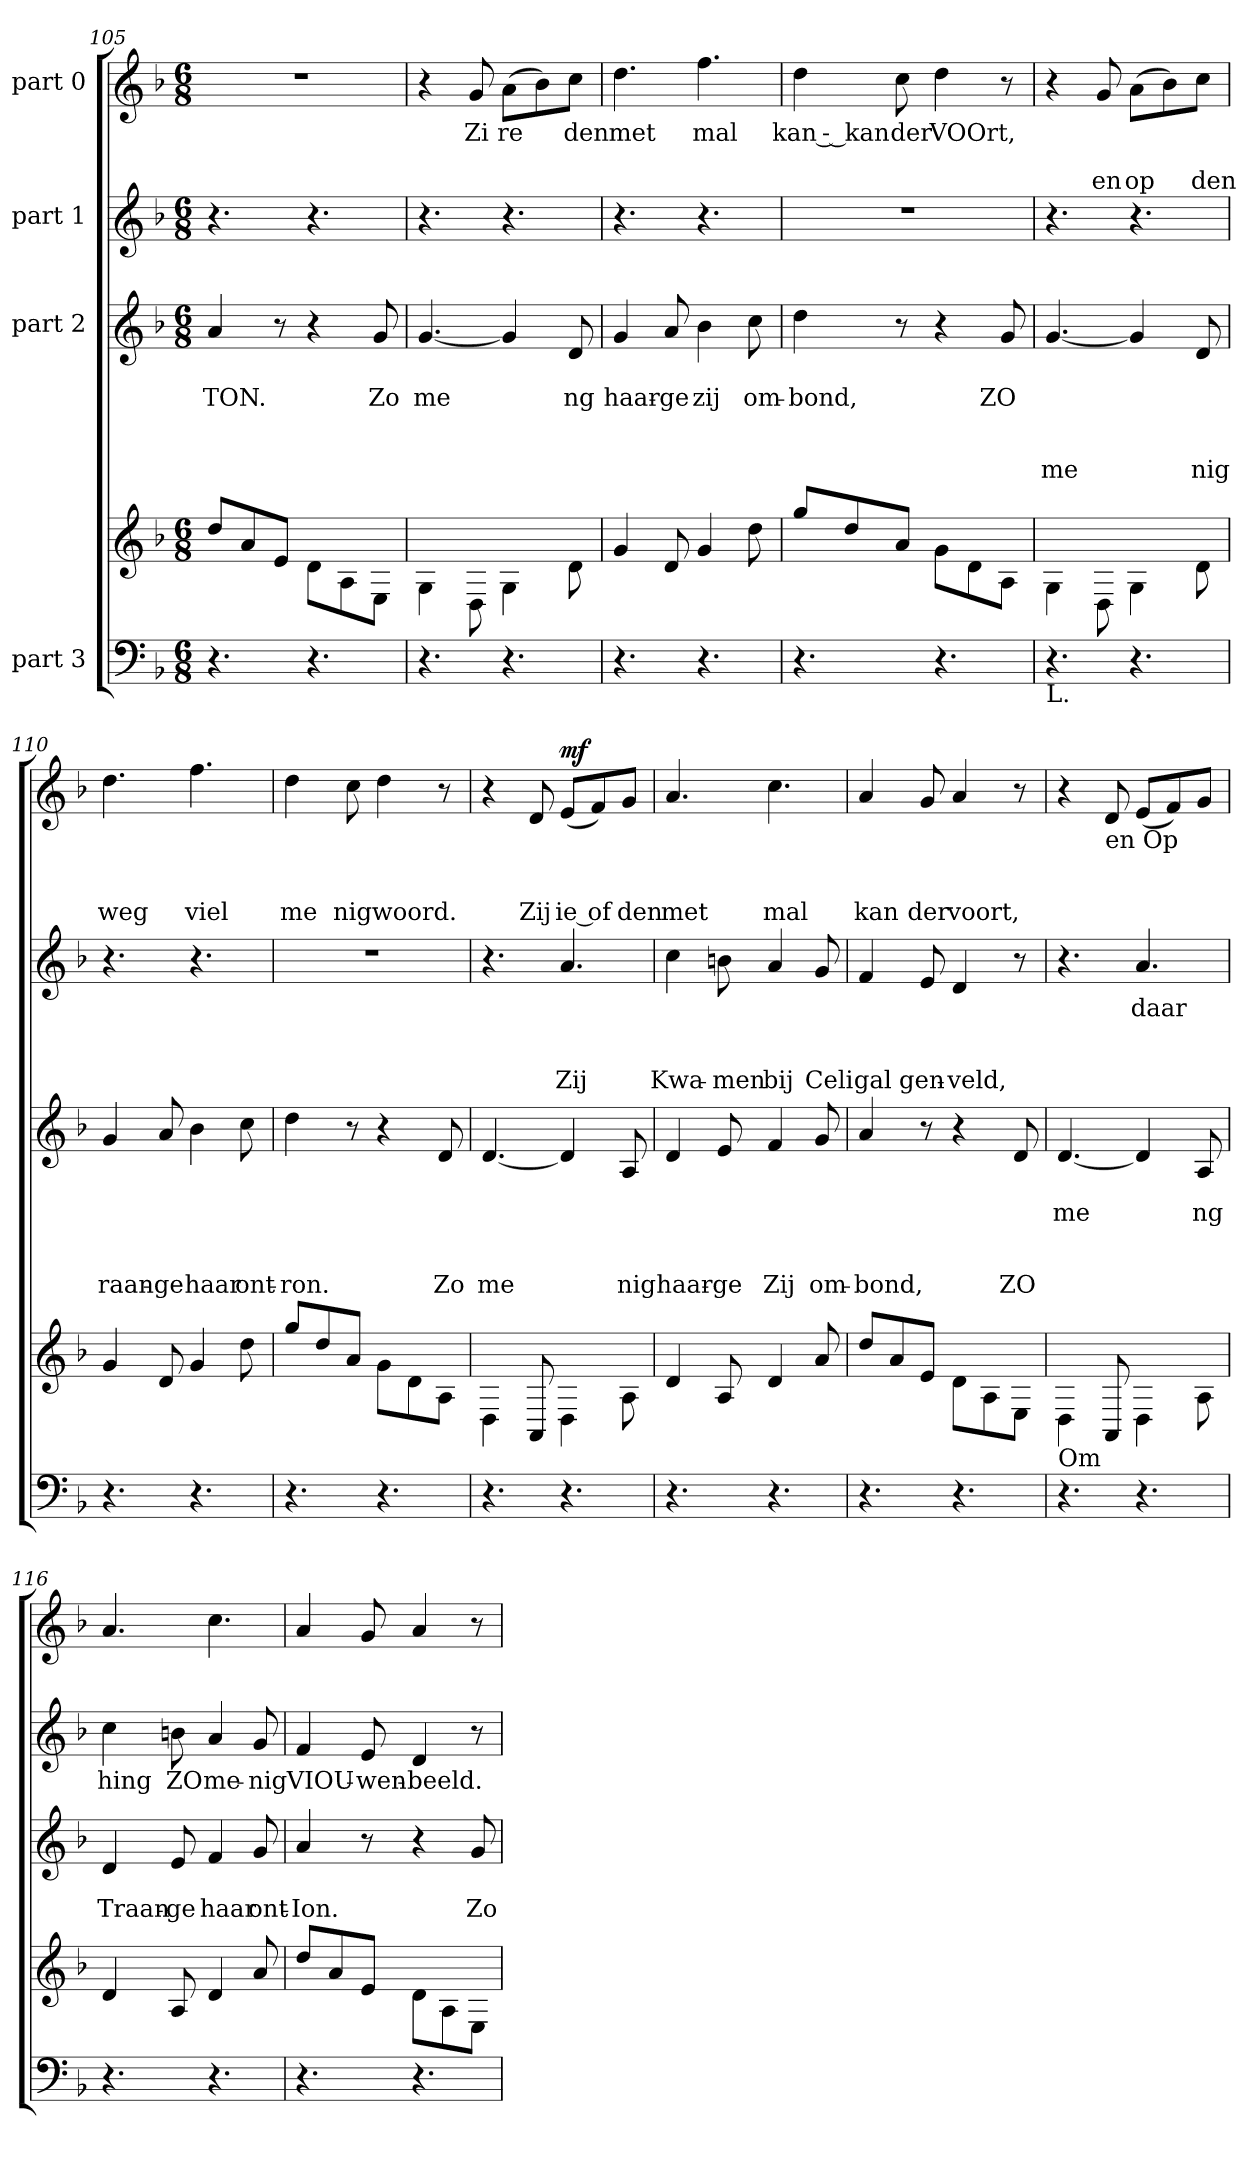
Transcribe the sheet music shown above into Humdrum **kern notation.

**kern	**kern	**kern	**text	**text	**text	**text	**text	**kern	**text	**text	**text	**text	**kern	**text	**text	**text	**dynam
*part4	*part4	*part3	*part3	*part3	*part3	*part3	*part3	*part2	*part2	*part2	*part2	*part2	*part1	*part1	*part1	*part1	*part1
*staff5	*staff4	*staff3	*staff3	*staff3	*staff3	*staff3	*staff3	*staff2	*staff2	*staff2	*staff2	*staff2	*staff1	*staff1	*staff1	*staff1	*staff1
*I"part 3	*	*I"part 2	*	*	*	*	*	*I"part 1	*	*	*	*	*I"part 0	*	*	*	*
*clefF4	*clefG2	*clefG2	*	*	*	*	*	*clefG2	*	*	*	*	*clefG2	*	*	*	*
*k[b-]	*k[b-]	*k[b-]	*	*	*	*	*	*k[b-]	*	*	*	*	*k[b-]	*	*	*	*
*M6/8	*M6/8	*M6/8	*	*	*	*	*	*M6/8	*	*	*	*	*M6/8	*	*	*	*
=105	=105	=105	=105	=105	=105	=105	=105	=105	=105	=105	=105	=105	=105	=105	=105	=105	=105
!	!	!	!	!LO:LY:b	!	!	!	!	!	!	!	!	!LO:N:vis=2	!	!	!	!
4.r	8dd/L	4a/	.	TON.	.	.	.	4.r	.	.	.	.	2.r	.	.	.	.
.	8a/	.	.	.	.	.	.	.	.	.	.	.	.	.	.	.	.
.	8e/J	8r	.	.	.	.	.	.	.	.	.	.	.	.	.	.	.
4.r	8d\L	4r	.	.	.	.	.	4.r	.	.	.	.	.	.	.	.	.
.	8A\	.	.	.	.	.	.	.	.	.	.	.	.	.	.	.	.
!	!	!	!	!LO:LY:b	!	!	!	!	!	!	!	!	!	!	!	!	!
.	8E\J	8g/	.	Zo	.	.	.	.	.	.	.	.	.	.	.	.	.
=106	=106	=106	=106	=106	=106	=106	=106	=106	=106	=106	=106	=106	=106	=106	=106	=106	=106
!	!	!	!	!LO:LY:b	!	!	!	!	!	!	!	!	!	!	!	!	!
4.r	4G\	[4.g/	.	me	.	.	.	4.r	.	.	.	.	4r	.	.	.	.
!	!	!	!	!	!	!	!	!	!	!	!	!	!	!LO:LY:b	!	!	!
.	8D\	.	.	.	.	.	.	.	.	.	.	.	8g/	Zi	.	.	.
!	!	!	!	!	!	!	!	!	!	!	!	!	!	!LO:LY:b	!	!	!
4.r	4G\	4g/]	.	.	.	.	.	4.r	.	.	.	.	(8a\L	re	.	.	.
.	.	.	.	.	.	.	.	.	.	.	.	.	8b-\)	.	.	.	.
!	!	!	!	!LO:LY:b	!	!	!	!	!	!	!	!	!	!LO:LY:b	!	!	!
.	8d\	8d/	.	ng	.	.	.	.	.	.	.	.	8cc\J	den	.	.	.
=107	=107	=107	=107	=107	=107	=107	=107	=107	=107	=107	=107	=107	=107	=107	=107	=107	=107
!	!	!	!	!LO:LY:b	!	!	!	!	!	!	!	!	!	!LO:LY:b	!	!	!
4.r	4g/	4g/	.	haar-	.	.	.	4.r	.	.	.	.	4.dd\	met	.	.	.
!	!	!	!	!LO:LY:b	!	!	!	!	!	!	!	!	!	!	!	!	!
.	8d/	8a/	.	ge	.	.	.	.	.	.	.	.	.	.	.	.	.
!	!	!	!	!LO:LY:b	!	!	!	!	!	!	!	!	!	!LO:LY:b	!	!	!
4.r	4g/	4b-\	.	zij	.	.	.	4.r	.	.	.	.	4.ff\	mal	.	.	.
!	!	!	!	!LO:LY:b	!	!	!	!	!	!	!	!	!	!	!	!	!
.	8dd\	8cc\	.	om-	.	.	.	.	.	.	.	.	.	.	.	.	.
=108	=108	=108	=108	=108	=108	=108	=108	=108	=108	=108	=108	=108	=108	=108	=108	=108	=108
!	!	!	!	!LO:LY:b	!	!	!	!LO:N:vis=2	!	!	!	!	!	!LO:LY:b	!	!	!
4.r	8gg/L	4dd\	.	bond,	.	.	.	2.r	.	.	.	.	4dd\	kan - kan	.	.	.
.	8dd/	.	.	.	.	.	.	.	.	.	.	.	.	.	.	.	.
!	!	!	!	!	!	!	!	!	!	!	!	!	!	!LO:LY:b	!	!	!
.	8a/J	8r	.	.	.	.	.	.	.	.	.	.	8cc\	der	.	.	.
!	!	!	!	!	!	!	!	!	!	!	!	!	!	!LO:LY:b	!	!	!
4.r	8g\L	4r	.	.	.	.	.	.	.	.	.	.	4dd\	VOOrt,	.	.	.
.	8d\	.	.	.	.	.	.	.	.	.	.	.	.	.	.	.	.
!	!	!	!	!LO:LY:b	!	!	!	!	!	!	!	!	!	!	!	!	!
.	8A\J	8g/	.	ZO	.	.	.	.	.	.	.	.	8r	.	.	.	.
=109	=109	=109	=109	=109	=109	=109	=109	=109	=109	=109	=109	=109	=109	=109	=109	=109	=109
!LO:TX:b:t=L.	!	!	!	!	!	!	!	!	!	!	!	!	!	!	!	!	!
!	!	!	!	!	!	!	!LO:LY:b	!	!	!	!	!	!	!	!	!	!
4.r	4G\	[4.g/	.	.	.	.	me	4.r	.	.	.	.	4r	.	.	.	.
!	!	!	!	!	!	!	!	!	!	!	!	!	!	!	!	!LO:LY:b	!
.	8D\	.	.	.	.	.	.	.	.	.	.	.	8g/	.	.	en	.
!	!	!	!	!	!	!	!	!	!	!	!	!	!	!	!	!LO:LY:b	!
4.r	4G\	4g/]	.	.	.	.	.	4.r	.	.	.	.	(8a\L	.	.	op	.
.	.	.	.	.	.	.	.	.	.	.	.	.	8b-\)	.	.	.	.
!	!	!	!	!	!	!	!LO:LY:b	!	!	!	!	!	!	!	!	!LO:LY:b	!
.	8d\	8d/	.	.	.	.	nig	.	.	.	.	.	8cc\J	.	.	den	.
=110	=110	=110	=110	=110	=110	=110	=110	=110	=110	=110	=110	=110	=110	=110	=110	=110	=110
!	!	!	!	!	!	!	!LO:LY:b	!	!	!	!	!	!	!	!	!LO:LY:b	!
4.r	4g/	4g/	.	.	.	.	raan-	4.r	.	.	.	.	4.dd\	.	.	weg	.
!	!	!	!	!	!	!	!LO:LY:b	!	!	!	!	!	!	!	!	!	!
.	8d/	8a/	.	.	.	.	ge	.	.	.	.	.	.	.	.	.	.
!	!	!	!	!	!	!	!LO:LY:b	!	!	!	!	!	!	!	!	!LO:LY:b	!
4.r	4g/	4b-\	.	.	.	.	haar	4.r	.	.	.	.	4.ff\	.	.	viel	.
!	!	!	!	!	!	!	!LO:LY:b	!	!	!	!	!	!	!	!	!	!
.	8dd\	8cc\	.	.	.	.	ont-	.	.	.	.	.	.	.	.	.	.
=111	=111	=111	=111	=111	=111	=111	=111	=111	=111	=111	=111	=111	=111	=111	=111	=111	=111
!	!	!	!	!	!	!	!LO:LY:b	!LO:N:vis=2	!	!	!	!	!	!	!	!LO:LY:b	!
4.r	8gg/L	4dd\	.	.	.	.	ron.	2.r	.	.	.	.	4dd\	.	.	me	.
.	8dd/	.	.	.	.	.	.	.	.	.	.	.	.	.	.	.	.
!	!	!	!	!	!	!	!	!	!	!	!	!	!	!	!	!LO:LY:b	!
.	8a/J	8r	.	.	.	.	.	.	.	.	.	.	8cc\	.	.	nig	.
!	!	!	!	!	!	!	!	!	!	!	!	!	!	!	!	!LO:LY:b	!
4.r	8g\L	4r	.	.	.	.	.	.	.	.	.	.	4dd\	.	.	woord.	.
.	8d\	.	.	.	.	.	.	.	.	.	.	.	.	.	.	.	.
!	!	!	!	!	!	!	!LO:LY:b	!	!	!	!	!	!	!	!	!	!
.	8A\J	8d/	.	.	.	.	Zo	.	.	.	.	.	8r	.	.	.	.
=112	=112	=112	=112	=112	=112	=112	=112	=112	=112	=112	=112	=112	=112	=112	=112	=112	=112
!	!	!	!	!	!	!	!LO:LY:b	!	!	!	!	!	!	!	!	!	!
4.r	4D\	[4.d/	.	.	.	.	me	4.r	.	.	.	.	4r	.	.	.	.
!	!	!	!	!	!	!	!	!	!	!	!	!	!	!	!	!LO:LY:b	!
.	8AA/	.	.	.	.	.	.	.	.	.	.	.	8d/	.	.	Zij	.
!	!	!	!	!	!	!	!	!	!	!	!	!LO:LY:b	!	!	!	!LO:LY:b	!LO:DY:b
4.r	4D\	4d/]	.	.	.	.	.	4.a/	.	.	.	Zij	(8e/L	.	.	ie of	mf
.	.	.	.	.	.	.	.	.	.	.	.	.	8f/)	.	.	.	.
!	!	!	!	!	!	!	!LO:LY:b	!	!	!	!	!	!	!	!	!LO:LY:b	!
.	8A\	8A/	.	.	.	.	nig	.	.	.	.	.	8g/J	.	.	den	.
=113	=113	=113	=113	=113	=113	=113	=113	=113	=113	=113	=113	=113	=113	=113	=113	=113	=113
!	!	!	!	!	!	!	!LO:LY:b	!	!	!	!	!LO:LY:b	!	!	!	!LO:LY:b	!
4.r	4d/	4d/	.	.	.	.	haar -	4cc\	.	.	.	Kwa-	4.a/	.	.	met	.
!	!	!	!	!	!	!	!LO:LY:b	!	!	!	!	!LO:LY:b	!	!	!	!	!
.	8A/	8e/	.	.	.	.	ge	8bn\	.	.	.	men	.	.	.	.	.
!	!	!	!	!	!	!	!LO:LY:b	!	!	!	!	!LO:LY:b	!	!	!	!LO:LY:b	!
4.r	4d/	4f/	.	.	.	.	Zij	4a/	.	.	.	bij	4.cc\	.	.	mal	.
!	!	!	!	!	!	!	!LO:LY:b	!	!	!	!	!LO:LY:b	!	!	!	!	!
.	8a/	8g/	.	.	.	.	om-	8g/	.	.	.	Celi	.	.	.	.	.
=114	=114	=114	=114	=114	=114	=114	=114	=114	=114	=114	=114	=114	=114	=114	=114	=114	=114
!	!	!	!	!	!	!	!LO:LY:b	!	!	!	!	!LO:LY:b	!	!	!	!LO:LY:b	!
4.r	8dd/L	4a/	.	.	.	.	bond,	4f/	.	.	.	gal	4a/	.	.	kan	.
.	8a/	.	.	.	.	.	.	.	.	.	.	.	.	.	.	.	.
!	!	!	!	!	!	!	!	!	!	!	!	!LO:LY:b	!	!	!	!LO:LY:b	!
.	8e/J	8r	.	.	.	.	.	8e/	.	.	.	gen-	8g/	.	.	der	.
!	!	!	!	!	!	!	!	!	!	!	!	!LO:LY:b	!	!	!	!LO:LY:b	!
4.r	8d\L	4r	.	.	.	.	.	4d/	.	.	.	veld,	4a/	.	.	voort,	.
.	8A\	.	.	.	.	.	.	.	.	.	.	.	.	.	.	.	.
!	!	!	!	!	!	!	!LO:LY:b	!	!	!	!	!	!	!	!	!	!
.	8E\J	8d/	.	.	.	.	ZO	8r	.	.	.	.	8r	.	.	.	.
=115	=115	=115	=115	=115	=115	=115	=115	=115	=115	=115	=115	=115	=115	=115	=115	=115	=115
!LO:TX:a:t=Om	!	!	!	!	!	!	!	!	!	!	!	!	!	!	!	!	!
!	!	!	!	!LO:LY:b	!	!	!	!	!	!	!	!	!	!	!	!	!
4.r	4D\	[4.d/	.	me	.	.	.	4.r	.	.	.	.	4r	.	.	.	.
!	!	!	!	!	!	!	!	!	!	!	!	!	!LO:TX:b:t=en Op	!	!	!	!
.	8AA/	.	.	.	.	.	.	.	.	.	.	.	8d/	.	.	.	.
!	!	!	!	!	!	!	!	!	!LO:LY:b	!	!	!	!	!	!	!	!
4.r	4D\	4d/]	.	.	.	.	.	4.a/	daar	.	.	.	(8e/L	.	.	.	.
.	.	.	.	.	.	.	.	.	.	.	.	.	8f/)	.	.	.	.
!	!	!	!	!LO:LY:b	!	!	!	!	!	!	!	!	!	!	!	!	!
.	8A\	8A/	.	ng	.	.	.	.	.	.	.	.	8g/J	.	.	.	.
=116	=116	=116	=116	=116	=116	=116	=116	=116	=116	=116	=116	=116	=116	=116	=116	=116	=116
!	!	!	!	!LO:LY:b	!	!	!	!	!LO:LY:b	!	!	!	!	!	!	!	!
4.r	4d/	4d/	.	Traan-	.	.	.	4cc\	hing	.	.	.	4.a/	.	.	.	.
!	!	!	!	!LO:LY:b	!	!	!	!	!LO:LY:b	!	!	!	!	!	!	!	!
.	8A/	8e/	.	ge	.	.	.	8bn\	ZO	.	.	.	.	.	.	.	.
!	!	!	!	!LO:LY:b	!	!	!	!	!LO:LY:b	!	!	!	!	!	!	!	!
4.r	4d/	4f/	.	haar	.	.	.	4a/	me -	.	.	.	4.cc\	.	.	.	.
!	!	!	!	!LO:LY:b	!	!	!	!	!LO:LY:b	!	!	!	!	!	!	!	!
.	8a/	8g/	.	ont-	.	.	.	8g/	nig	.	.	.	.	.	.	.	.
=117	=117	=117	=117	=117	=117	=117	=117	=117	=117	=117	=117	=117	=117	=117	=117	=117	=117
!	!	!	!	!LO:LY:b	!	!	!	!	!LO:LY:b	!	!	!	!	!	!	!	!
4.r	8dd/L	4a/	.	Ion.	.	.	.	4f/	VIOU -	.	.	.	4a/	.	.	.	.
.	8a/	.	.	.	.	.	.	.	.	.	.	.	.	.	.	.	.
!	!	!	!	!	!	!	!	!	!LO:LY:b	!	!	!	!	!	!	!	!
.	8e/J	8r	.	.	.	.	.	8e/	wen-	.	.	.	8g/	.	.	.	.
!	!	!	!	!	!	!	!	!	!LO:LY:b	!	!	!	!	!	!	!	!
4.r	8d\L	4r	.	.	.	.	.	4d/	beeld.	.	.	.	4a/	.	.	.	.
.	8A\	.	.	.	.	.	.	.	.	.	.	.	.	.	.	.	.
!	!	!	!	!LO:LY:b	!	!	!	!	!	!	!	!	!	!	!	!	!
.	8E\J	8g/	.	Zo	.	.	.	8r	.	.	.	.	8r	.	.	.	.
=	=	=	=	=	=	=	=	=	=	=	=	=	=	=	=	=	=
*-	*-	*-	*-	*-	*-	*-	*-	*-	*-	*-	*-	*-	*-	*-	*-	*-	*-
